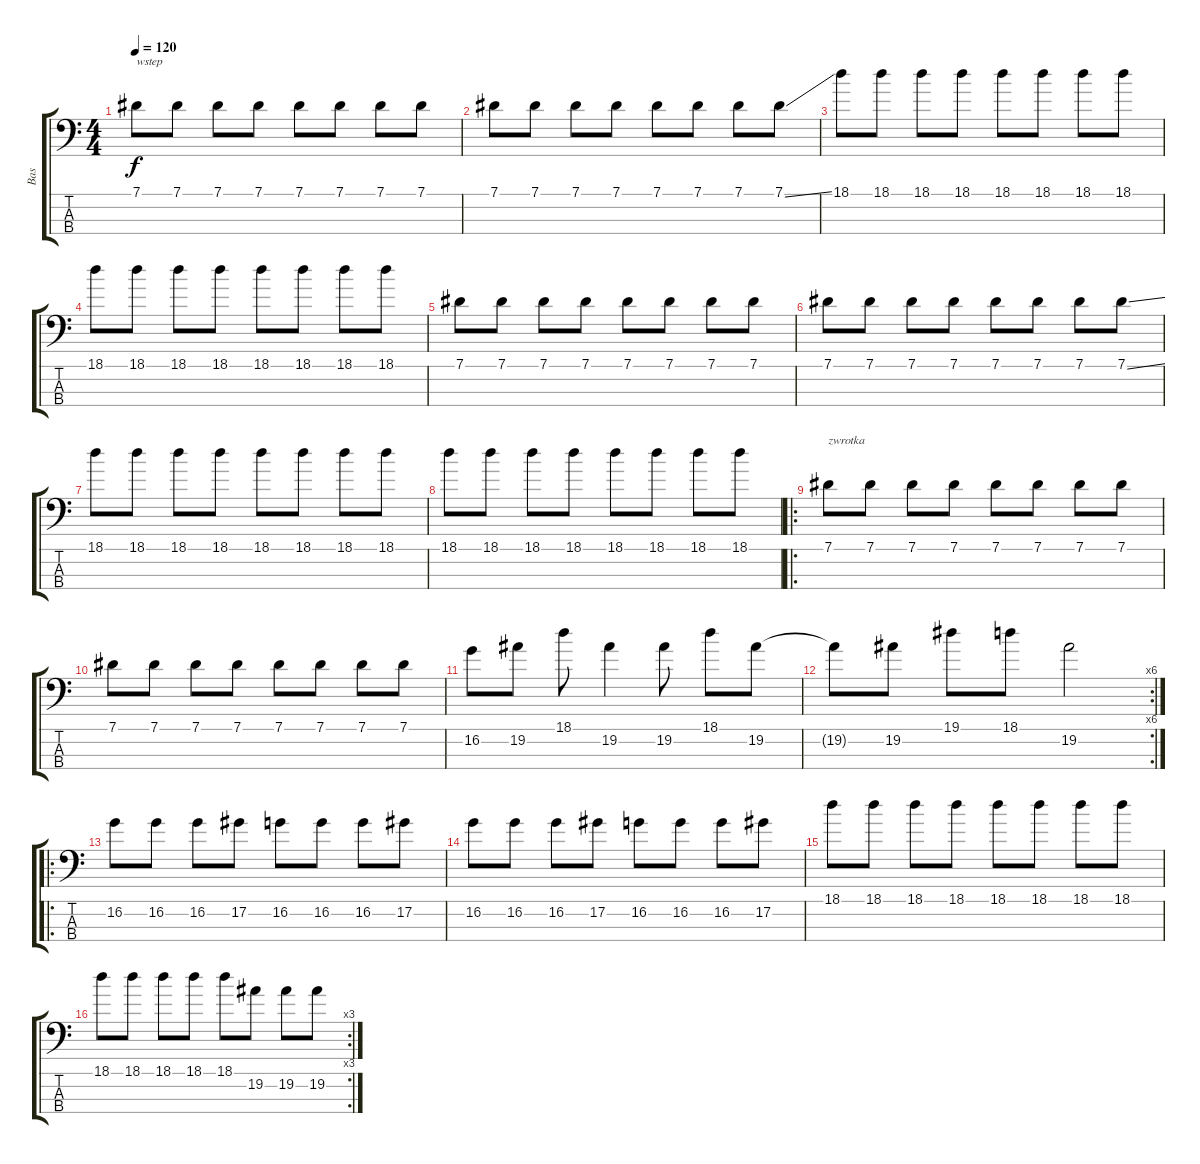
\track ("Bas" "Bas") {instrument electricbasspick}
\staff {score tabs}
\tuning (Ab2 Eb2 Bb1 F1) {hide}
\ts (4 4)
\tempo 120
\clef f4
\ks c
7.1.8{txt "wstep" dy f instrument electricbasspick} 7.1.8 7.1.8 7.1.8 7.1.8 7.1.8 7.1.8 7.1.8 |
7.1.8 7.1.8 7.1.8 7.1.8 7.1.8 7.1.8 7.1.8 7.1{ss}.8 |
18.1.8 18.1.8 18.1.8 18.1.8 18.1.8 18.1.8 18.1.8 18.1.8 |
18.1.8 18.1.8 18.1.8 18.1.8 18.1.8 18.1.8 18.1.8 18.1.8 |
7.1.8 7.1.8 7.1.8 7.1.8 7.1.8 7.1.8 7.1.8 7.1.8 |
7.1.8 7.1.8 7.1.8 7.1.8 7.1.8 7.1.8 7.1.8 7.1{ss}.8 |
18.1.8 18.1.8 18.1.8 18.1.8 18.1.8 18.1.8 18.1.8 18.1.8 |
18.1.8 18.1.8 18.1.8 18.1.8 18.1.8 18.1.8 18.1.8 18.1.8 |
\ro
7.1.8{txt "zwrotka"} 7.1.8 7.1.8 7.1.8 7.1.8 7.1.8 7.1.8 7.1.8 |
7.1.8 7.1.8 7.1.8 7.1.8 7.1.8 7.1.8 7.1.8 7.1.8 |
16.2.8 19.2.8 18.1.8 19.2.4 19.2.8 18.1.8 19.2.8 |
\rc 6
19.2{t}.8 19.2.8 19.1.8 18.1.8 19.2.2 |
\ro
16.2.8 16.2.8 16.2.8 17.2.8 16.2.8 16.2.8 16.2.8 17.2.8 |
16.2.8 16.2.8 16.2.8 17.2.8 16.2.8 16.2.8 16.2.8 17.2.8 |
18.1.8 18.1.8 18.1.8 18.1.8 18.1.8 18.1.8 18.1.8 18.1.8 |
\rc 3
18.1.8 18.1.8 18.1.8 18.1.8 18.1.8 19.2.8 19.2.8 19.2.8
